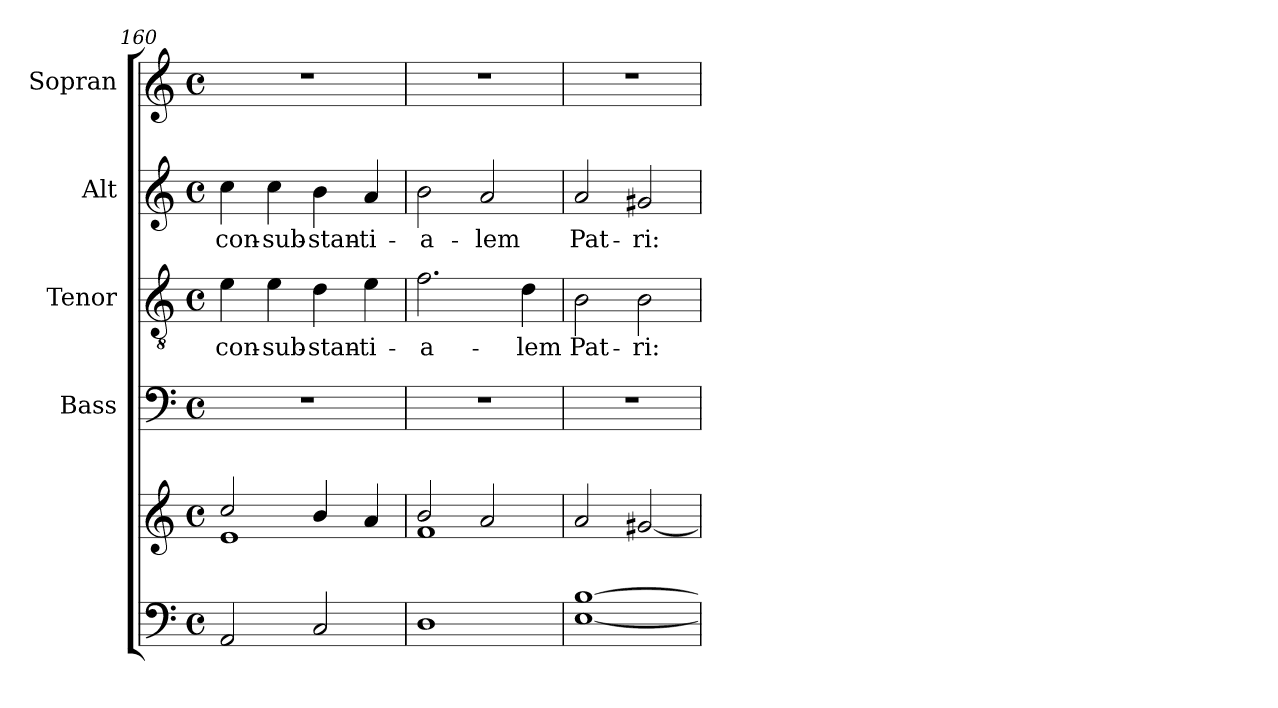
**kern	**kern	**kern	**kern	**text	**kern	**text	**kern
*part5	*part5	*part4	*part3	*part3	*part2	*part2	*part1
*staff6	*staff5	*staff4	*staff3	*staff3	*staff2	*staff2	*staff1
*	*	*I"Bass	*I"Tenor	*	*I"Alt	*	*I"Sopran
*	*	*I'B.	*I'T.	*	*I'A.	*	*I'S.
!!LO:LB:g=z
*clefF4	*clefG2	*clefF4	*clefGv2	*	*clefG2	*	*clefG2
*k[]	*k[]	*k[]	*k[]	*	*k[]	*	*k[]
*C:	*C:	*C:	*C:	*	*C:	*	*C:
*M4/4	*M4/4	*M4/4	*M4/4	*	*M4/4	*	*M4/4
*met(c)	*met(c)	*met(c)	*met(c)	*	*met(c)	*	*met(c)
=160	=160	=160	=160	=160	=160	=160	=160
*	*^	*	*	*	*	*	*
!	!	!	!	!	!LO:LY:b	!	!LO:LY:b	!
2AA/	2cc/	1e	1r	4e\	con-	4cc\	con-	1r
!	!	!	!	!	!LO:LY:b	!	!LO:LY:b	!
.	.	.	.	4e\	-sub-	4cc\	-sub-	.
!	!	!	!	!	!LO:LY:b	!	!LO:LY:b	!
2C/	4b/	.	.	4d\	-stan-	4b\	-stan-	.
!	!	!	!	!	!LO:LY:b	!	!LO:LY:b	!
.	4a/	.	.	4e\	-ti-	4a/	-ti-	.
=161	=161	=161	=161	=161	=161	=161	=161	=161
!	!	!	!	!	!LO:LY:b	!	!LO:LY:b	!
1D	2b/	1f	1r	2.f\	-a-	2b\	-a-	1r
!	!	!	!	!	!	!	!LO:LY:b	!
.	2a/	.	.	.	.	2a/	-lem	.
!	!	!	!	!	!LO:LY:b	!	!	!
.	.	.	.	4d\	-lem	.	.	.
*	*v	*v	*	*	*	*	*	*
=162	=162	=162	=162	=162	=162	=162	=162
*^	*	*	*	*	*	*	*
!	!	!	!	!	!LO:LY:b	!	!LO:LY:b	!
[>1B	[<1E	2a/	1r	2B\	Pat-	2a/	Pat-	1r
!	!	!	!	!	!LO:LY:b	!	!LO:LY:b	!
.	.	[2g#X/	.	2B\	-ri:	2g#X/	-ri:	.
*v	*v	*	*	*	*	*	*	*
=	=	=	=	=	=	=	=
*-	*-	*-	*-	*-	*-	*-	*-
